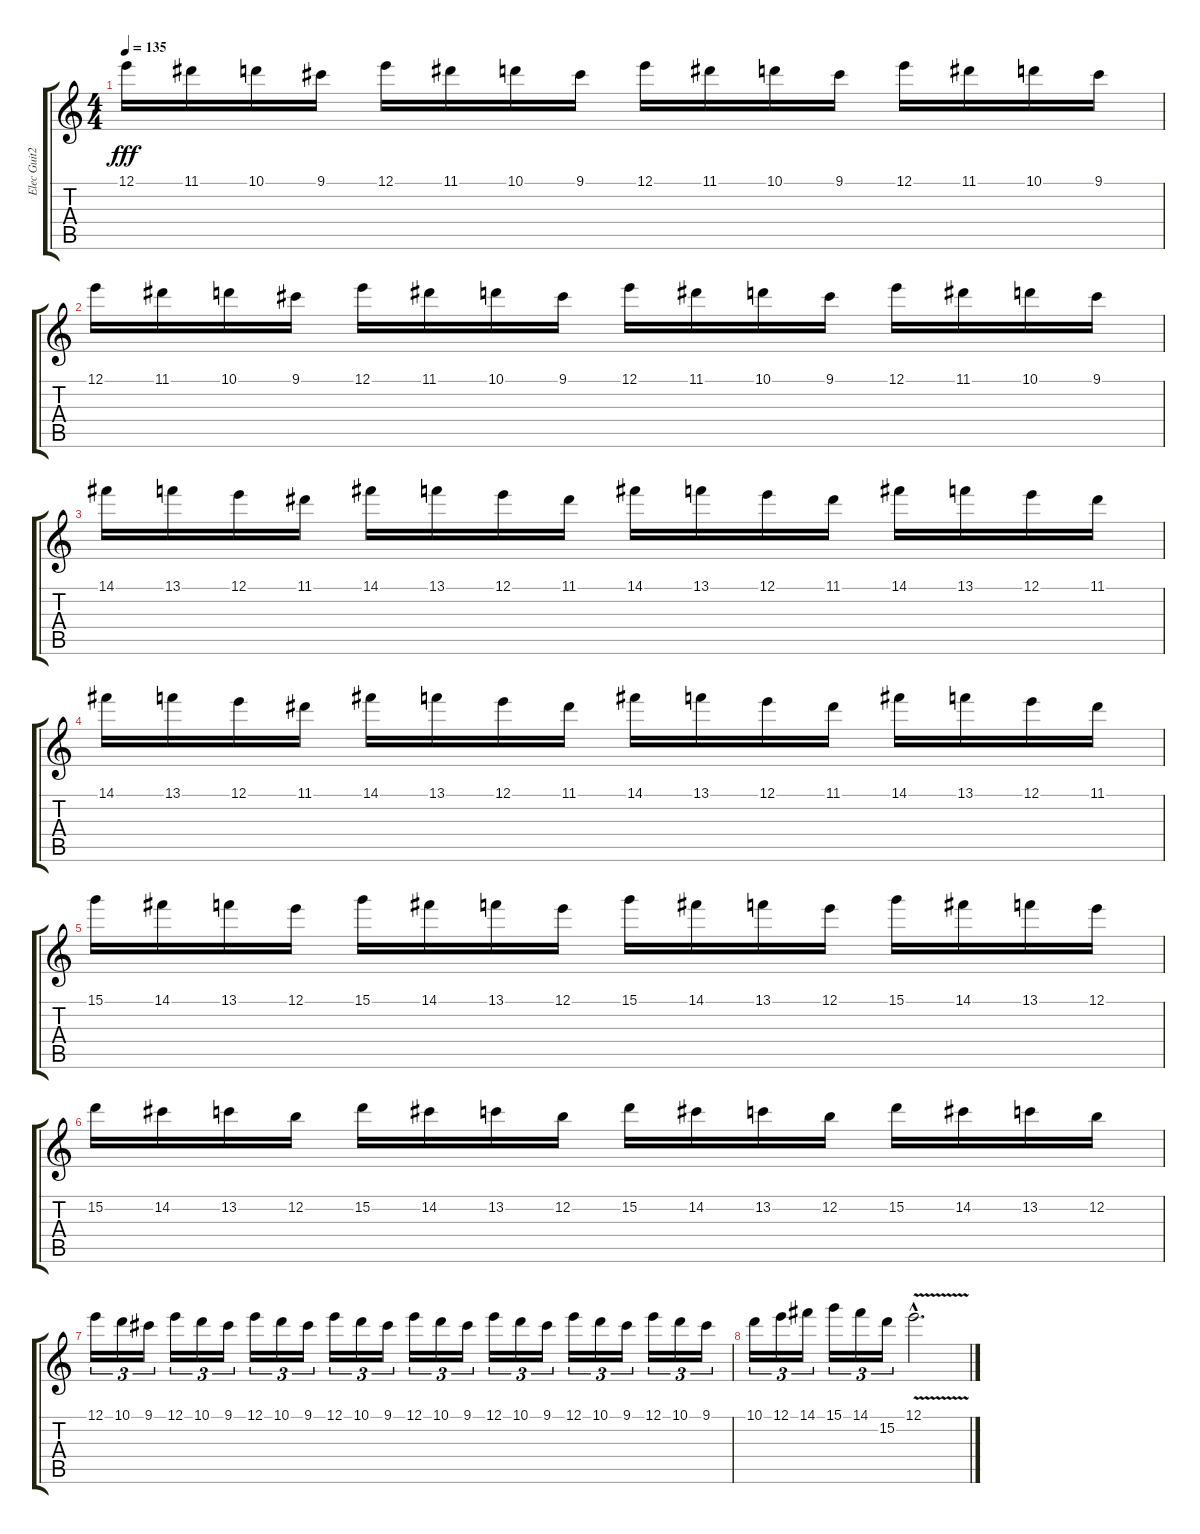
\track ("Elec Guit2" "Elec Guit2") {instrument overdrivenguitar}
\staff {score tabs}
\tuning (E4 B3 G3 D3 A2 E2) {hide}
\ts (4 4)
\tempo 135
\clef g2
\ks c
12.1.16{dy fff} 11.1.16 10.1.16 9.1.16 12.1.16 11.1.16 10.1.16 9.1.16 12.1.16 11.1.16 10.1.16 9.1.16 12.1.16 11.1.16 10.1.16 9.1.16 |
12.1.16 11.1.16 10.1.16 9.1.16 12.1.16 11.1.16 10.1.16 9.1.16 12.1.16 11.1.16 10.1.16 9.1.16 12.1.16 11.1.16 10.1.16 9.1.16 |
14.1.16 13.1.16 12.1.16 11.1.16 14.1.16 13.1.16 12.1.16 11.1.16 14.1.16 13.1.16 12.1.16 11.1.16 14.1.16 13.1.16 12.1.16 11.1.16 |
14.1.16 13.1.16 12.1.16 11.1.16 14.1.16 13.1.16 12.1.16 11.1.16 14.1.16 13.1.16 12.1.16 11.1.16 14.1.16 13.1.16 12.1.16 11.1.16 |
15.1.16 14.1.16 13.1.16 12.1.16 15.1.16 14.1.16 13.1.16 12.1.16 15.1.16 14.1.16 13.1.16 12.1.16 15.1.16 14.1.16 13.1.16 12.1.16 |
15.2.16 14.2.16 13.2.16 12.2.16 15.2.16 14.2.16 13.2.16 12.2.16 15.2.16 14.2.16 13.2.16 12.2.16 15.2.16 14.2.16 13.2.16 12.2.16 |
12.1.16{tu (3 2)} 10.1.16{tu (3 2)} 9.1.16{tu (3 2)} 12.1.16{tu (3 2)} 10.1.16{tu (3 2)} 9.1.16{tu (3 2)} 12.1.16{tu (3 2)} 10.1.16{tu (3 2)} 9.1.16{tu (3 2)} 12.1.16{tu (3 2)} 10.1.16{tu (3 2)} 9.1.16{tu (3 2)} 12.1.16{tu (3 2)} 10.1.16{tu (3 2)} 9.1.16{tu (3 2)} 12.1.16{tu (3 2)} 10.1.16{tu (3 2)} 9.1.16{tu (3 2)} 12.1.16{tu (3 2)} 10.1.16{tu (3 2)} 9.1.16{tu (3 2)} 12.1.16{tu (3 2)} 10.1.16{tu (3 2)} 9.1.16{tu (3 2)} |
10.1.16{tu (3 2)} 12.1.16{tu (3 2)} 14.1.16{tu (3 2)} 15.1.16{tu (3 2)} 14.1.16{tu (3 2)} 15.2.16{tu (3 2)} 12.1{v hac}.2{d}
